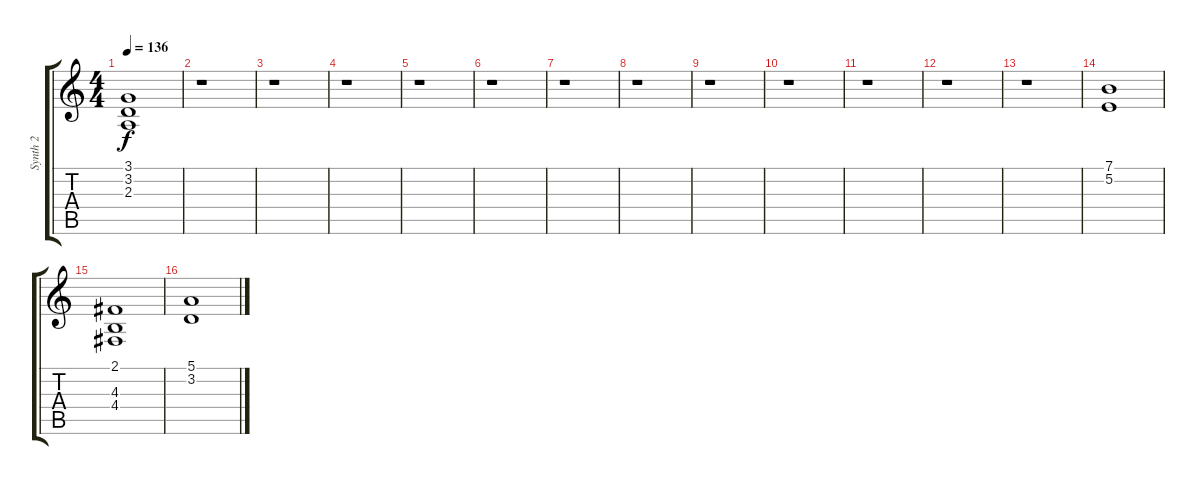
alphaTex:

\track ("Synth 2" "Synth 2") {instrument lead8bassandlead}
\staff {score tabs}
\tuning (E4 B3 G3 D3 A2 E2) {hide}
\ts (4 4)
\tempo 136
\clef g2
\ks c
(3.1 3.2 2.3).1{dy f} |
r.1 |
r.1 |
r.1 |
r.1 |
r.1 |
r.1 |
r.1 |
r.1 |
r.1 |
r.1 |
r.1 |
r.1 |
(7.1 5.2).1 |
(2.1 4.3 4.4).1 |
(5.1 3.2).1
